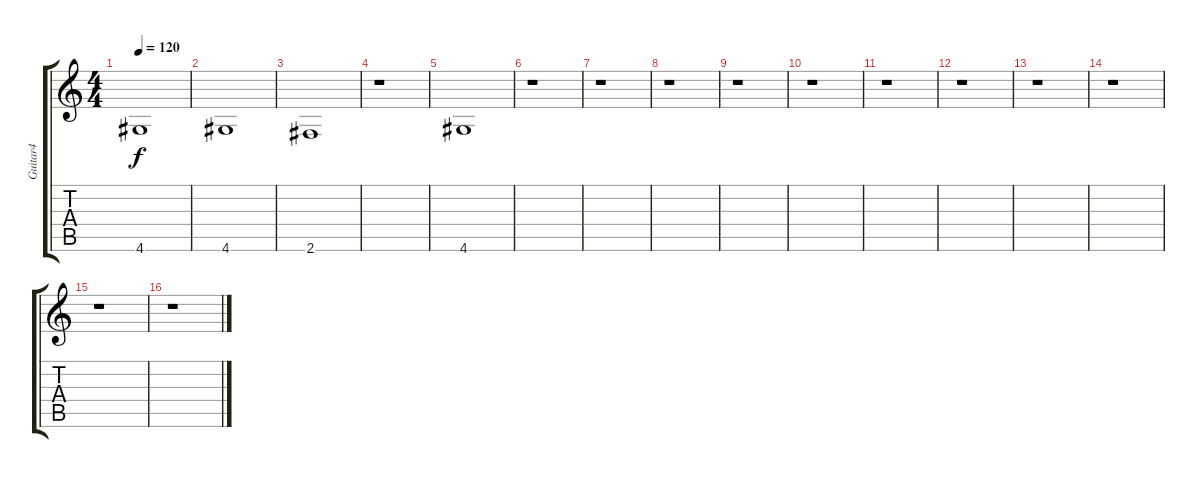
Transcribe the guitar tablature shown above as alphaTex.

\track ("Guitar4" "Guitar4") {instrument distortionguitar}
\staff {score tabs}
\tuning (E4 B3 G3 D3 A2 E2) {hide}
\ts (4 4)
\tempo 120
\clef g2
\ks c
4.6.1{dy f} |
4.6.1 |
2.6.1 |
r.1 |
4.6.1 |
r.1 |
r.1 |
r.1 |
r.1 |
r.1 |
r.1 |
r.1 |
r.1 |
r.1 |
r.1 |
r.1
